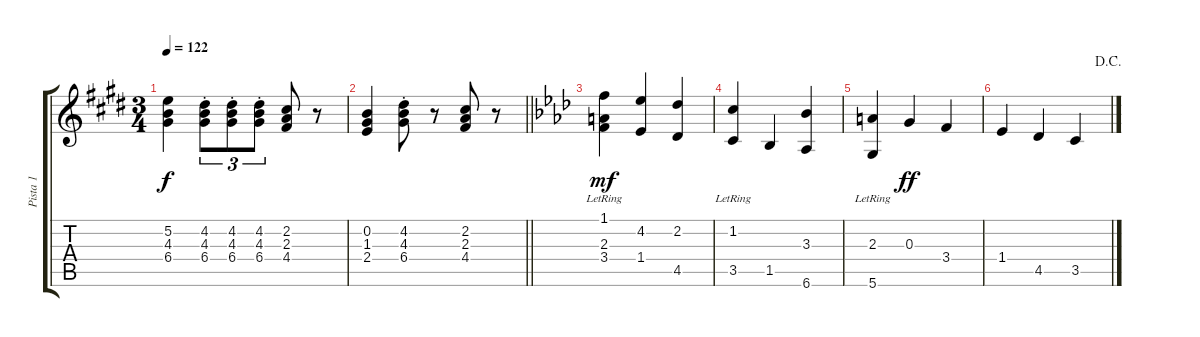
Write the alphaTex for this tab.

\track ("Pista 1" "Pista 1") {instrument acousticguitarsteel}
\staff {score tabs}
\tuning (E4 B3 G3 D3 A2 D2) {hide}
\ts (3 4)
\tempo 122
\clef g2
\ks e
(5.2 4.3 6.4).4{dy f} (4.2{st} 4.3{st} 6.4{st}).8{tu (3 2)} (4.2{st} 4.3{st} 6.4{st}).8{tu (3 2)} (4.2{st} 4.3{st} 6.4{st}).8{tu (3 2)} (2.2 2.3 4.4).8 r.8 |
\barLineRight lightlight
(0.2 1.3 2.4).4 (4.2{st} 4.3{st} 6.4{st}).8 r.8 (2.2 2.3 4.4).8 r.8 |
\ks fminor
(1.1 2.3{lr} 3.4).4{dy mf} (4.2 1.4).4 (2.2 4.5).4 |
(1.2{lr} 3.5).4 1.5.4 (3.3 6.6).4 |
(2.3 5.6{lr}).4 0.3.4{dy ff} 3.4.4 |
\jump dacapo
1.4.4 4.5.4 3.5.4
